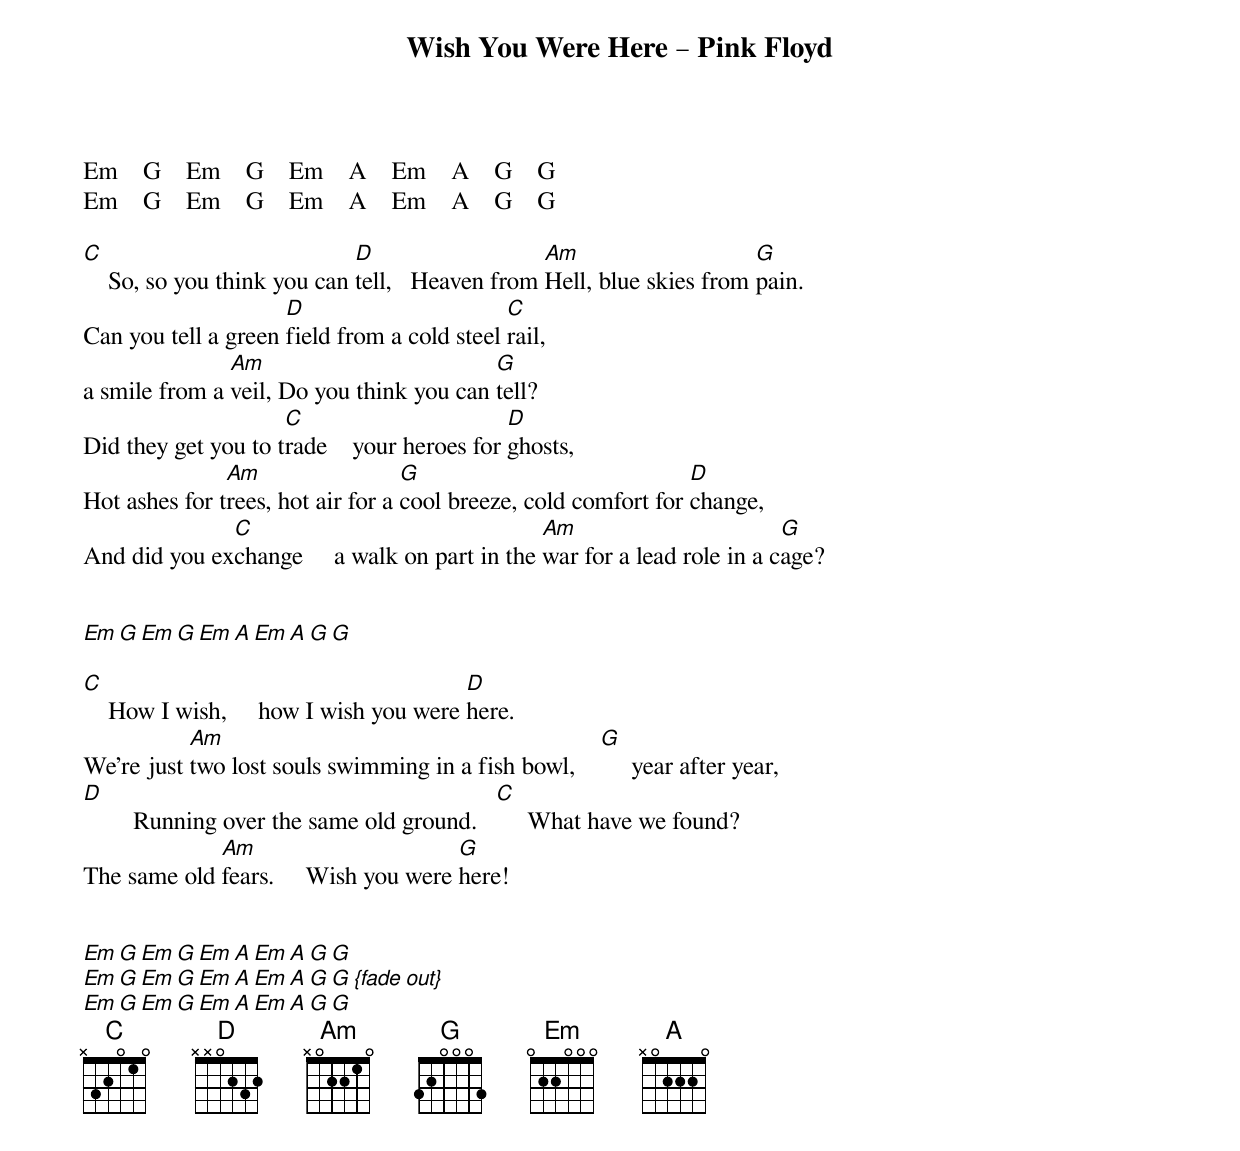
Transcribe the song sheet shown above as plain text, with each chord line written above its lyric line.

Wish You Were Here – Pink Floyd

Em    G    Em    G    Em    A    Em    A    G    G
Em    G    Em    G    Em    A    Em    A    G    G

C                            D                   Am                    G
    So, so you think you can tell,   Heaven from Hell, blue skies from pain.
                     D                       C
Can you tell a green field from a cold steel rail,
               Am                         G
a smile from a veil, Do you think you can tell?
                     C                       D
Did they get you to trade    your heroes for ghosts,
               Am                  G                             D
Hot ashes for trees, hot air for a cool breeze, cold comfort for change,
              C                                Am                        G
And did you exchange     a walk on part in the war for a lead role in a cage?


Em    G    Em    G    Em    A    Em    A    G    G

C                                       D
    How I wish,     how I wish you were here.
           Am                                         G
We're just two lost souls swimming in a fish bowl,         year after year,
D                                           C
        Running over the same old ground.        What have we found?
             Am                       G
The same old fears.     Wish you were here!


Em    G    Em    G    Em    A    Em    A    G    G
Em    G    Em    G    Em    A    Em    A    G    G     {fade out}
Em    G    Em    G    Em    A    Em    A    G    G
